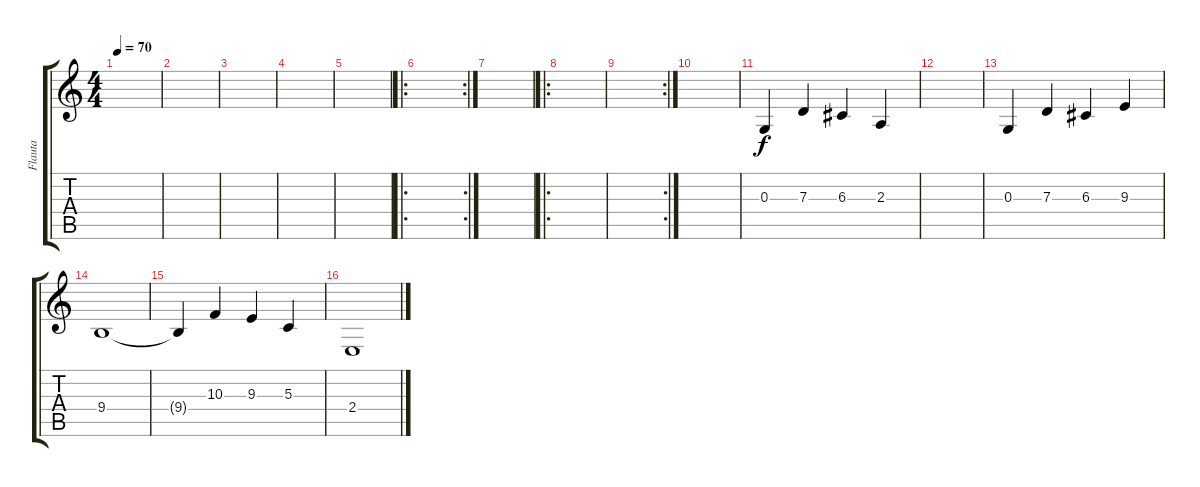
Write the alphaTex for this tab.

\track ("Flauta" "Flauta") {instrument ocarina}
\staff {score tabs}
\tuning (E4 B3 G3 D3 A2 E2) {hide}
\ts (4 4)
\tempo 70
\clef g2
\ks c
|
|
|
|
|
\ro
\rc 2
|
|
\ro
|
\rc 2
|
|
0.3.4 7.3.4 6.3.4 2.3.4 |
|
0.3.4 7.3.4 6.3.4 9.3.4 |
9.4.1 |
9.4{t}.4 10.3.4 9.3.4 5.3.4 |
2.4.1
